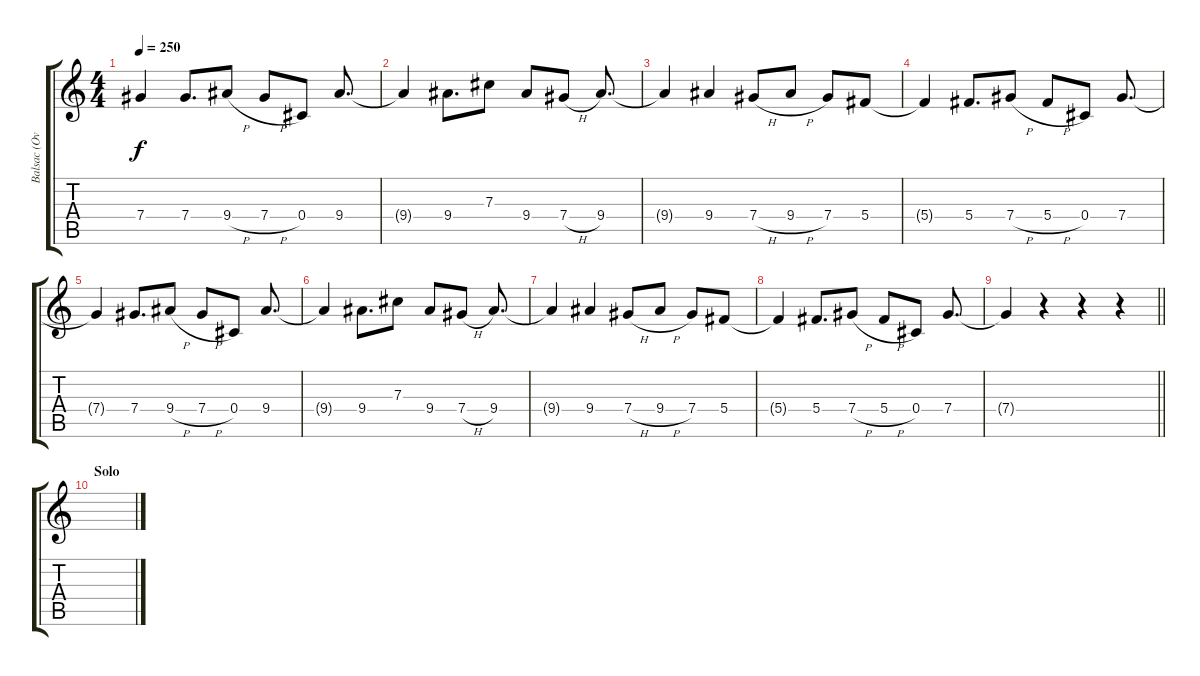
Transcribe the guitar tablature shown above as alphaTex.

\track ("Balsac (Overlayed)" "Balsac (Ov") {instrument overdrivenguitar}
\staff {score tabs}
\tuning (Eb4 Bb3 Gb3 Db3 Ab2 Eb2) {hide}
\ts (4 4)
\tempo 250
\clef g2
\ks c
7.4{t}.4{dy f} 7.4.8{d} 9.4{h}.8 7.4{h}.8 0.4.8 9.4.8{d} |
9.4{t}.4 9.4.8{d} 7.3.8 9.4.8 7.4{h}.8 9.4.8{d} |
9.4{t}.4 9.4.4 7.4{h}.8 9.4{h}.8 7.4.8 5.4.8 |
5.4{t}.4 5.4.8{d} 7.4{h}.8 5.4{h}.8 0.4.8 7.4.8{d} |
7.4{t}.4 7.4.8{d} 9.4{h}.8 7.4{h}.8 0.4.8 9.4.8{d} |
9.4{t}.4 9.4.8{d} 7.3.8 9.4.8 7.4{h}.8 9.4.8{d} |
9.4{t}.4 9.4.4 7.4{h}.8 9.4{h}.8 7.4.8 5.4.8 |
5.4{t}.4 5.4.8{d} 7.4{h}.8 5.4{h}.8 0.4.8 7.4.8{d} |
\barLineRight lightlight
7.4{t}.4 r.4 r.4 r.4 |
\section ("" "Solo")
